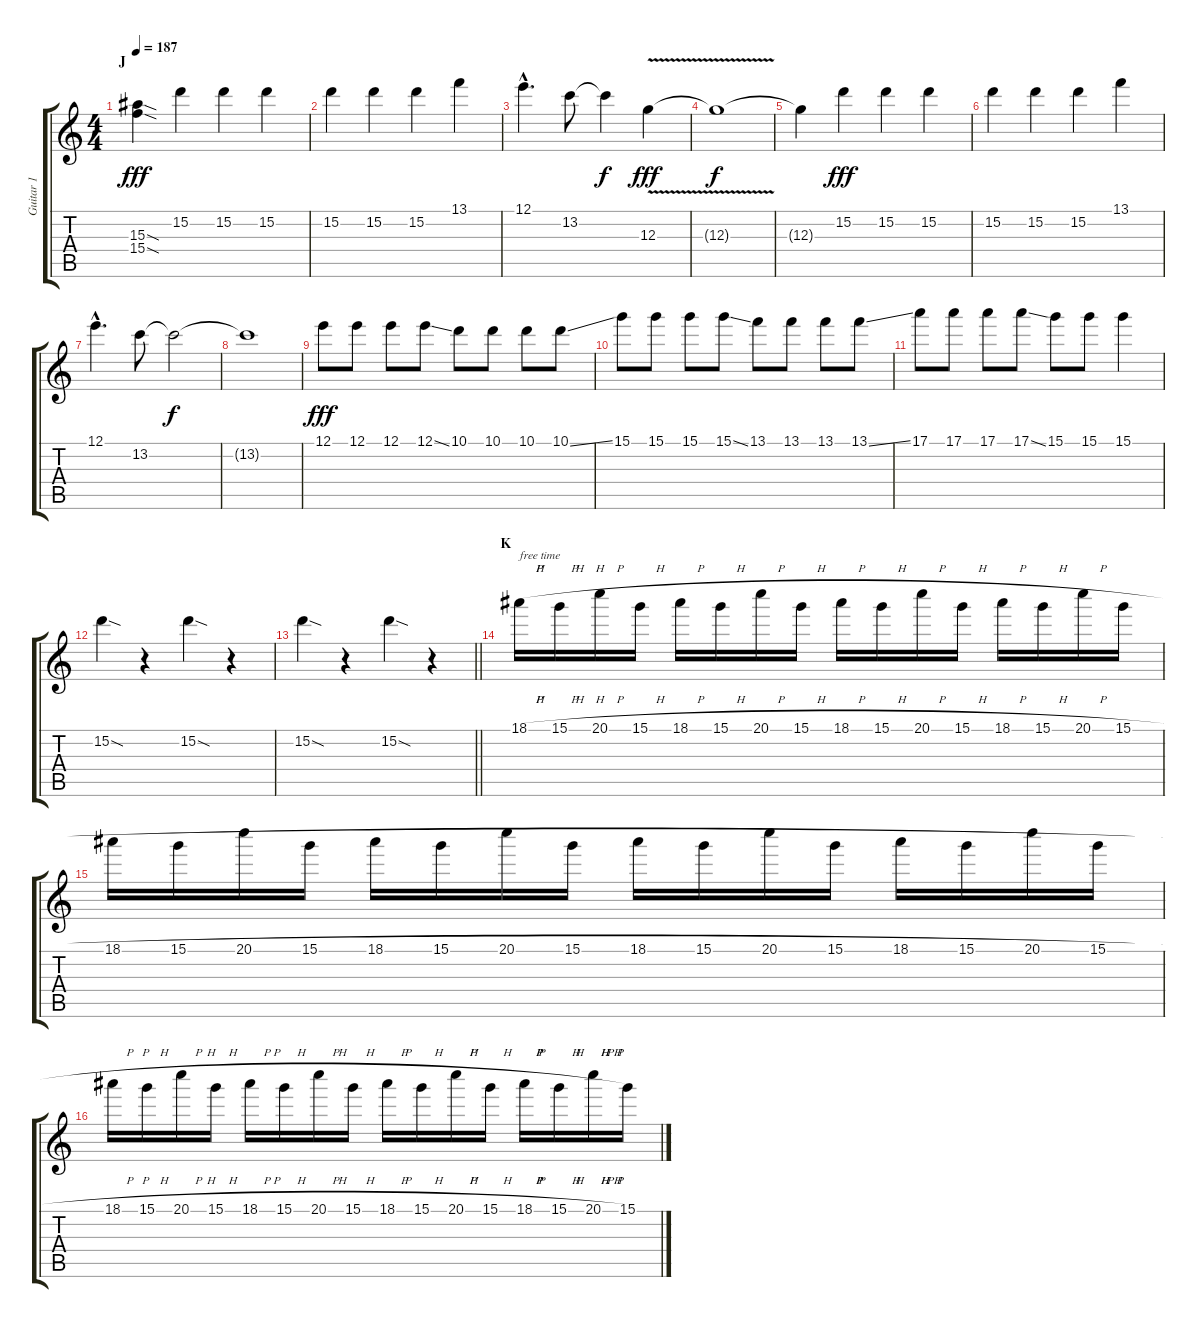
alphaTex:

\track ("Guitar 1" "Guitar 1") {instrument distortionguitar}
\staff {score tabs}
\tuning (E4 B3 G3 D3 A2 E2) {hide}
\ts (4 4)
\section ("" "J")
\tempo 187
\clef g2
\ks c
(15.3{sod} 15.4{sod}).4{dy fff} 15.2.4 15.2.4 15.2.4 |
15.2.4 15.2.4 15.2.4 13.1.4 |
12.1{hac}.4{d} 13.2.8 13.2{t}.4{dy f} 12.3{v}.4{dy fff} |
12.3{t}.1{dy f} |
12.3{t}.4 15.2.4{dy fff} 15.2.4 15.2.4 |
15.2.4 15.2.4 15.2.4 13.1.4 |
12.1{hac}.4{d} 13.2.8 13.2{t}.2{dy f} |
13.2{t}.1 |
12.1.8{dy fff} 12.1.8 12.1.8 12.1{ss}.8 10.1.8 10.1.8 10.1.8 10.1{ss}.8 |
15.1.8 15.1.8 15.1.8 15.1{ss}.8 13.1.8 13.1.8 13.1.8 13.1{ss}.8 |
17.1.8 17.1.8 17.1.8 17.1{ss}.8 15.1.8 15.1.8 15.1.4 |
15.2{sod}.4 r.4 15.2{sod}.4 r.4 |
\barLineRight lightlight
15.2{sod}.4 r.4 15.2{sod}.4 r.4 |
\section ("" "K")
18.1{h}.16{txt "free time"} 15.1{h}.16 20.1{h}.16 15.1{h}.16 18.1{h}.16 15.1{h}.16 20.1{h}.16 15.1{h}.16 18.1{h}.16 15.1{h}.16 20.1{h}.16 15.1{h}.16 18.1{h}.16 15.1{h}.16 20.1{h}.16 15.1{h}.16 |
18.1{h}.16 15.1{h}.16 20.1{h}.16 15.1{h}.16 18.1{h}.16 15.1{h}.16 20.1{h}.16 15.1{h}.16 18.1{h}.16 15.1{h}.16 20.1{h}.16 15.1{h}.16 18.1{h}.16 15.1{h}.16 20.1{h}.16 15.1{h}.16 |
18.1{h}.16 15.1{h}.16 20.1{h}.16 15.1{h}.16 18.1{h}.16 15.1{h}.16 20.1{h}.16 15.1{h}.16 18.1{h}.16 15.1{h}.16 20.1{h}.16 15.1{h}.16 18.1{h}.16 15.1{h}.16 20.1{h}.16 15.1{h}.16
